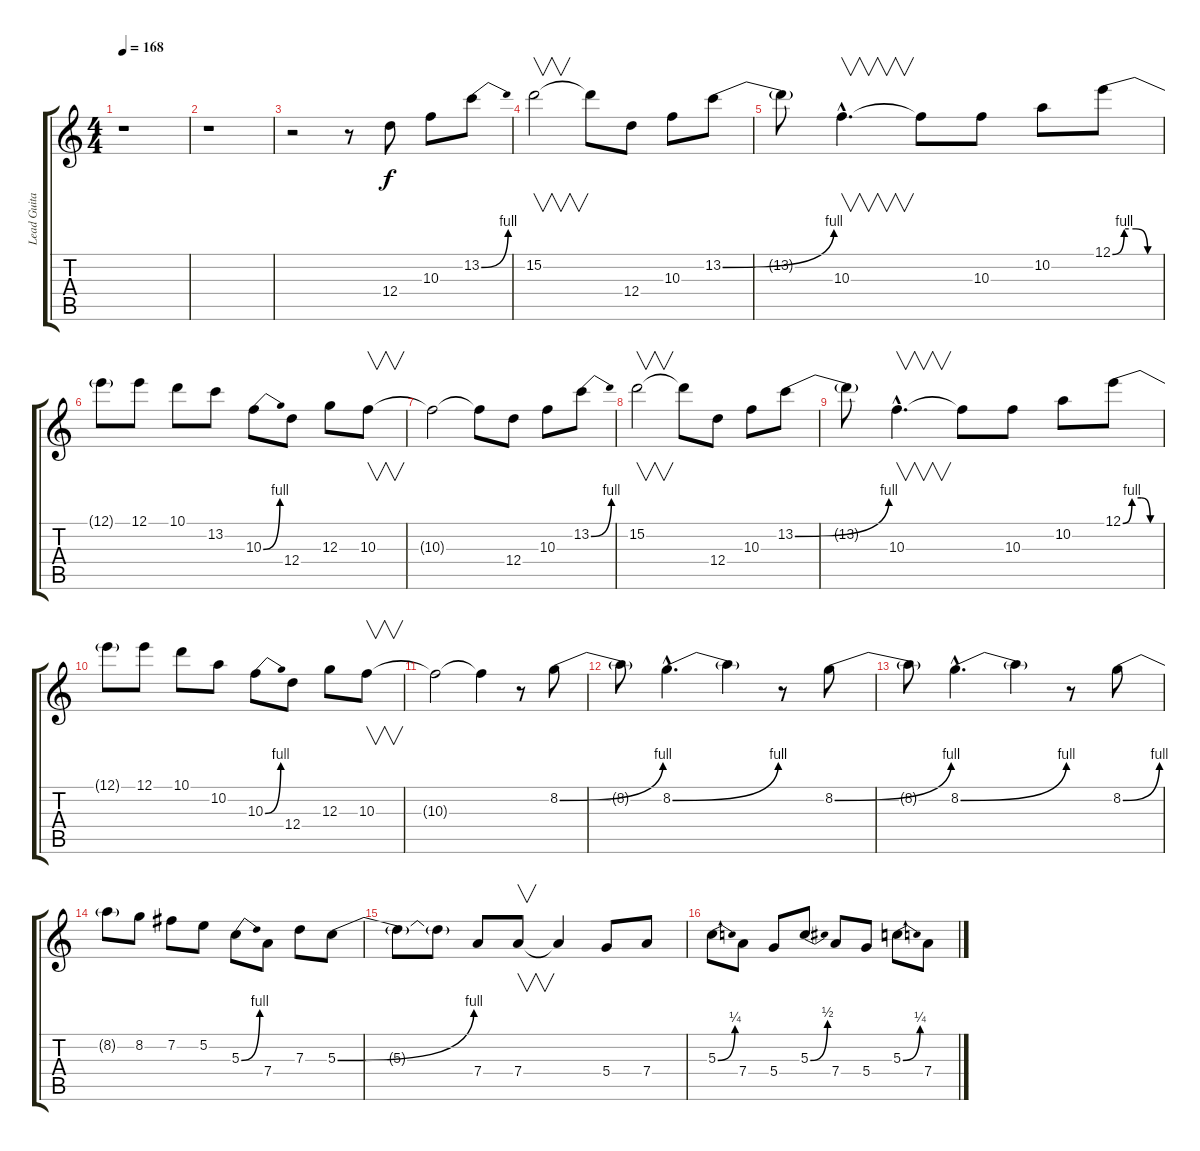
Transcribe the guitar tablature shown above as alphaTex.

\track ("Lead Guitar 1" "Lead Guita") {instrument distortionguitar}
\staff {score tabs}
\tuning (E4 B3 G3 D3 A2 E2) {hide}
\ts (4 4)
\tempo 168
\clef g2
\ks c
r.1{dy f} |
r.1 |
r.2 r.8 12.4.8{balance 8} 10.3.8 13.2{be (bend 0 0 60 4)}.8 |
15.2.2{v} 15.2{t}.8 12.4.8 10.3.8 13.2{be (bend 0 0 60 4)}.8 |
13.2{t}.8 10.3{hac}.4{v d} 10.3{t}.8 10.3.8 10.2.8 12.1{be (custom 0 0 15 4 30 4 45 0 60 0)}.8 |
12.1{t}.8 12.1.8 10.1.8 13.2.8 10.3{be (bend 0 0 60 4)}.8 12.4.8 12.3.8 10.3.8{v} |
10.3{t}.2 10.3{t}.8 12.4.8 10.3.8 13.2{be (bend 0 0 60 4)}.8 |
15.2.2{v} 15.2{t}.8 12.4.8 10.3.8 13.2{be (bend 0 0 60 4)}.8 |
13.2{t}.8 10.3{hac}.4{v d} 10.3{t}.8 10.3.8 10.2.8 12.1{be (custom 0 0 15 4 30 4 45 0 60 0)}.8 |
12.1{t}.8 12.1.8 10.1.8 10.2.8 10.3{be (bend 0 0 60 4)}.8 12.4.8 12.3.8 10.3.8{v} |
10.3{t}.2 10.3{t}.4 r.8 8.2{be (bend 0 0 60 4)}.8 |
8.2{t}.8 8.2{be (bend 0 0 60 4) hac}.4{d} 8.2{t}.4 r.8 8.2{be (bend 0 0 60 4)}.8 |
8.2{t}.8 8.2{be (bend 0 0 60 4) hac}.4{d} 8.2{t}.4 r.8 8.2{be (bend 0 0 60 4)}.8 |
8.2{t}.8 8.2.8 7.2.8 5.2.8 5.3{be (bend 0 0 60 4)}.8 7.4.8 7.3.8 5.3{be (bend 0 0 60 4)}.8 |
5.3{t}.8 5.3{t}.8 7.4.8 7.4.8{v} 7.4{t}.4 5.4.8 7.4.8 |
5.3{be (bend 0 0 60 1)}.8 7.4.8 5.4.8 5.3{be (bend 0 0 60 2)}.8 7.4.8 5.4.8 5.3{be (bend 0 0 60 1)}.8 7.4.8
